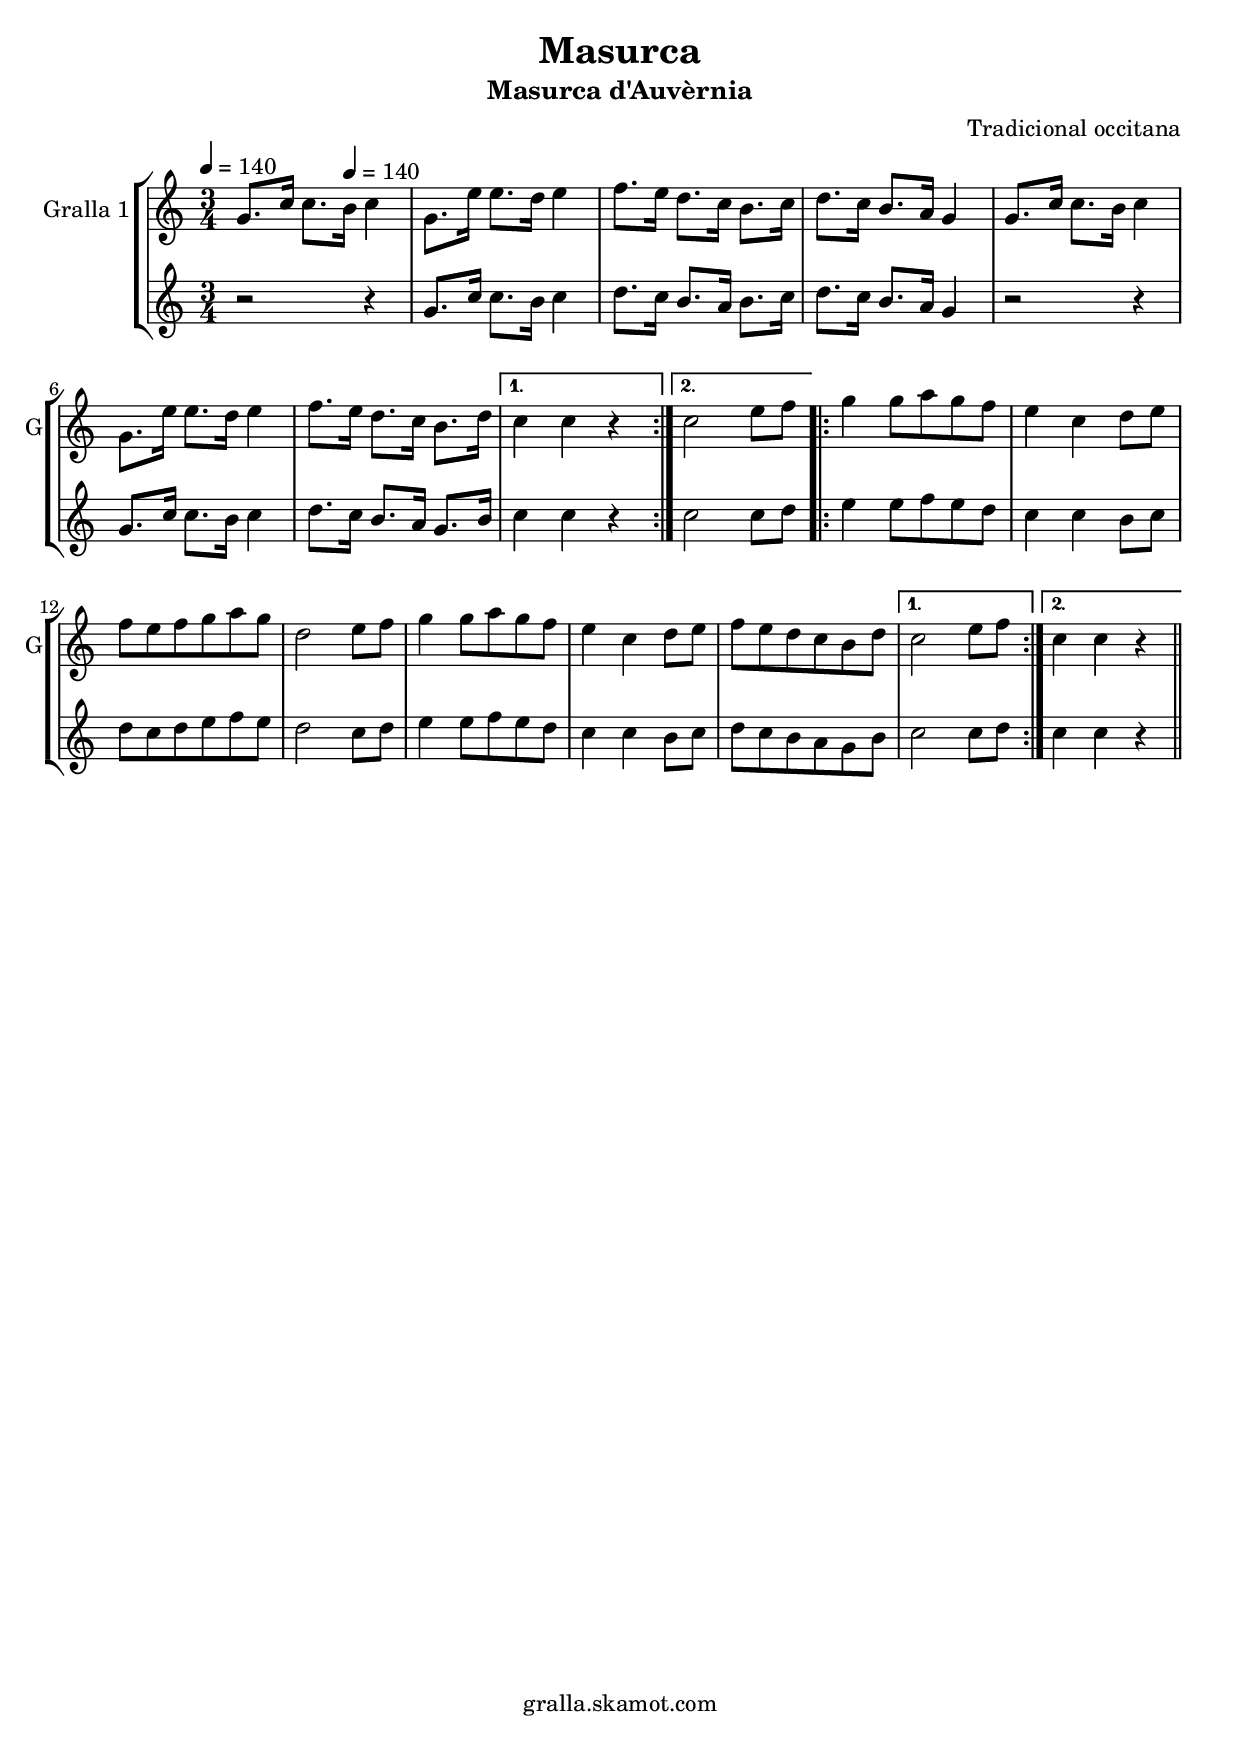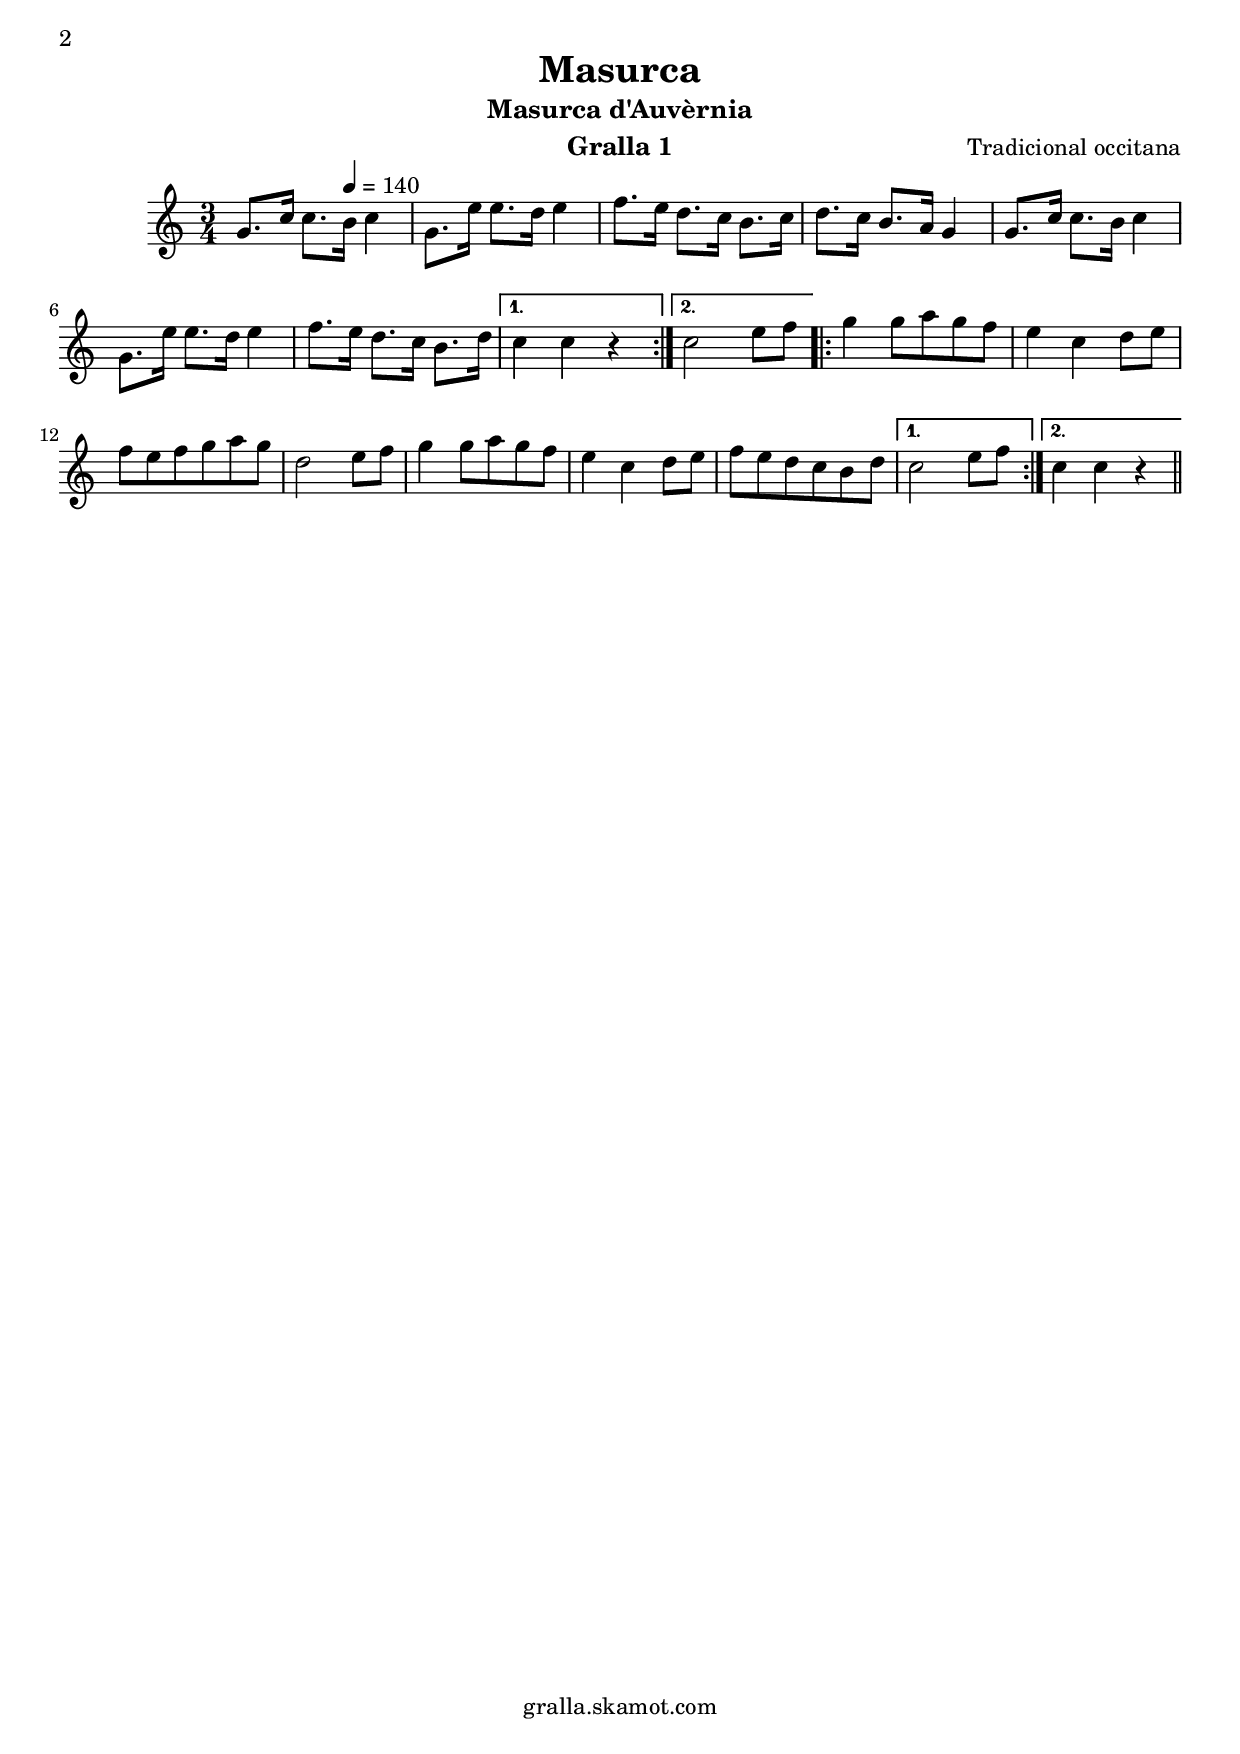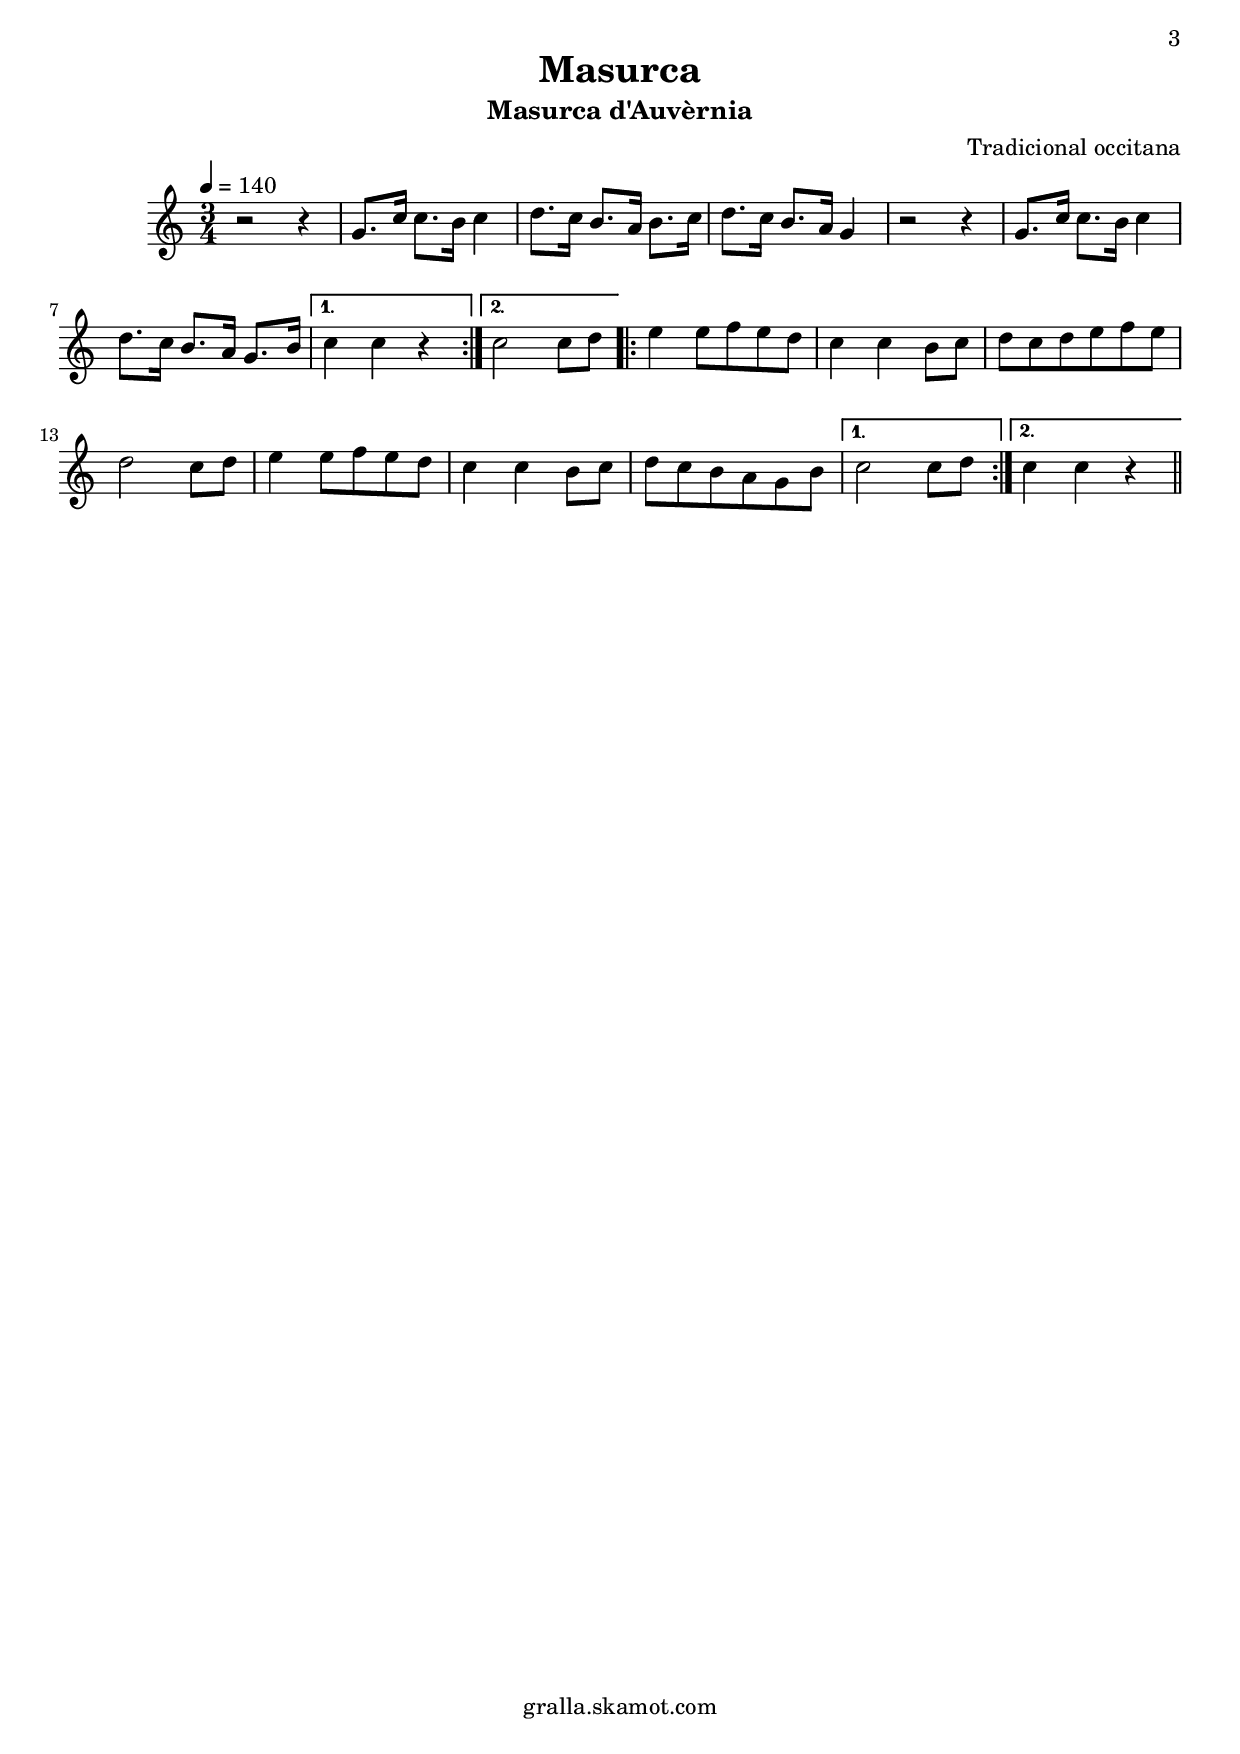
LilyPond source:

\version "2.16.2"

\header {
  dedication=""
  title="Masurca"
  subtitle="Masurca d'Auvèrnia"
  subsubtitle=""
  poet=""
  meter=""
  piece=""
  composer="Tradicional occitana"
  arranger=""
  opus=""
  instrument=""
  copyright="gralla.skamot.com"
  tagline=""
}

liniaroAa =
\relative g'
{
  \clef treble
  \key c \major
  \time 3/4
  \repeat volta 2 { g8. c16 c8. \tempo 4 = 140 b16 c4  |
  g8. e'16 e8. d16 e4  |
  f8. e16 d8. c16 b8. c16  |
  d8. c16 b8. a16 g4  |
  %05
  g8. c16 c8. b16 c4  |
  g8. e'16 e8. d16 e4  |
  f8. e16 d8. c16 b8. d16 }
  \alternative { { c4 c r }
  { c2 e8 f } }
  %10
  \repeat volta 2 { g4 g8 a g f  |
  e4 c d8 e  |
  f8 e f g a g  |
  d2 e8 f  |
  g4 g8 a g f  |
  %15
  e4 c d8 e  |
  f8 e d c b d }
  \alternative { { c2 e8 f }
  { c4 c r } } \bar "||"
}

liniaroAb =
\relative g'
{
  \tempo 4 = 140
  \clef treble
  \key c \major
  \time 3/4
  \repeat volta 2 { r2 r4  |
  g8. c16 c8. b16 c4  |
  d8. c16 b8. a16 b8. c16  |
  d8. c16 b8. a16 g4  |
  %05
  r2 r4  |
  g8. c16 c8. b16 c4  |
  d8. c16 b8. a16 g8. b16 }
  \alternative { { c4 c r }
  { c2 c8 d } }
  %10
  \repeat volta 2 { e4 e8 f e d  |
  c4 c b8 c  |
  d8 c d e f e  |
  d2 c8 d  |
  e4 e8 f e d  |
  %15
  c4 c b8 c  |
  d8 c b a g b }
  \alternative { { c2 c8 d }
  { c4 c r } } \bar "||"
}

\bookpart {
  \score {
    \new StaffGroup {
      \override Score.RehearsalMark #'self-alignment-X = #LEFT
      <<
        \new Staff \with {instrumentName = #"Gralla 1" shortInstrumentName = #"G"} \liniaroAa
        \new Staff \with {instrumentName = #"" shortInstrumentName = #" "} \liniaroAb
      >>
    }
    \layout {}
  }
  \score { \unfoldRepeats
    \new StaffGroup {
      \override Score.RehearsalMark #'self-alignment-X = #LEFT
      <<
        \new Staff \with {instrumentName = #"Gralla 1" shortInstrumentName = #"G"} \liniaroAa
        \new Staff \with {instrumentName = #"" shortInstrumentName = #" "} \liniaroAb
      >>
    }
    \midi {
      \set Staff.midiInstrument = "oboe"
      \set DrumStaff.midiInstrument = "drums"
    }
  }
}

\bookpart {
  \header {instrument="Gralla 1"}
  \score {
    \new StaffGroup {
      \override Score.RehearsalMark #'self-alignment-X = #LEFT
      <<
        \new Staff \liniaroAa
      >>
    }
    \layout {}
  }
  \score { \unfoldRepeats
    \new StaffGroup {
      \override Score.RehearsalMark #'self-alignment-X = #LEFT
      <<
        \new Staff \liniaroAa
      >>
    }
    \midi {
      \set Staff.midiInstrument = "oboe"
      \set DrumStaff.midiInstrument = "drums"
    }
  }
}

\bookpart {
  \header {instrument=""}
  \score {
    \new StaffGroup {
      \override Score.RehearsalMark #'self-alignment-X = #LEFT
      <<
        \new Staff \liniaroAb
      >>
    }
    \layout {}
  }
  \score { \unfoldRepeats
    \new StaffGroup {
      \override Score.RehearsalMark #'self-alignment-X = #LEFT
      <<
        \new Staff \liniaroAb
      >>
    }
    \midi {
      \set Staff.midiInstrument = "oboe"
      \set DrumStaff.midiInstrument = "drums"
    }
  }
}

